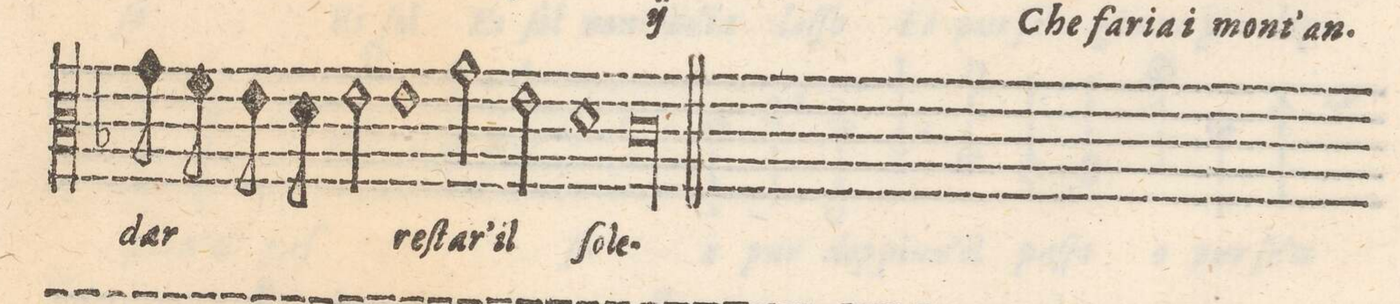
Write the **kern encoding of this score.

**kern	**text
*I"SESTO	*
*clefC3	*
*k[b-]	*
*met(C)	*
*M2/1	*
8g\	-dar
8f\	.
8e\	.
8d\	.
2e\	.
1e	reſ-
=39-	=39-
2g\	-tar'
2e\	il
1d	ſo-
=40-	=40-
00c	-le.
==	==
*-	*-
